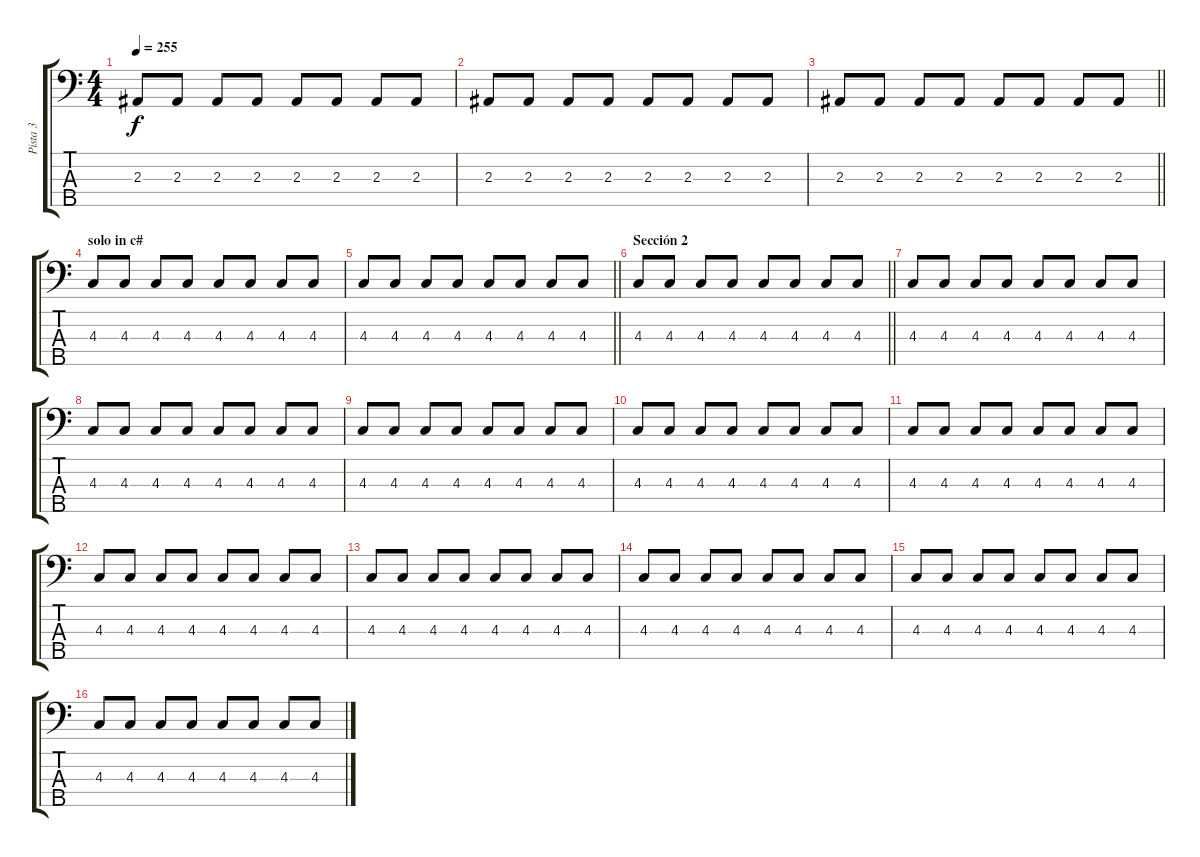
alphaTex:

\track ("Pista 3" "Pista 3") {instrument electricbassfinger}
\staff {score tabs}
\tuning (Gb2 Db2 Ab1 Eb1 Bb0) {hide}
\ts (4 4)
\tempo 255
\clef f4
\ks c
2.3.8{dy f} 2.3.8 2.3.8 2.3.8 2.3.8 2.3.8 2.3.8 2.3.8 |
2.3.8 2.3.8 2.3.8 2.3.8 2.3.8 2.3.8 2.3.8 2.3.8 |
\barLineRight lightlight
2.3.8 2.3.8 2.3.8 2.3.8 2.3.8 2.3.8 2.3.8 2.3.8 |
\section ("" "solo in c#")
4.3.8 4.3.8 4.3.8 4.3.8 4.3.8 4.3.8 4.3.8 4.3.8 |
\barLineRight lightlight
4.3.8 4.3.8 4.3.8 4.3.8 4.3.8 4.3.8 4.3.8 4.3.8 |
\section ("" "Sección 2")
\barLineRight lightlight
4.3.8 4.3.8 4.3.8 4.3.8 4.3.8 4.3.8 4.3.8 4.3.8 |
\section ("" "")
4.3.8 4.3.8 4.3.8 4.3.8 4.3.8 4.3.8 4.3.8 4.3.8 |
4.3.8 4.3.8 4.3.8 4.3.8 4.3.8 4.3.8 4.3.8 4.3.8 |
4.3.8 4.3.8 4.3.8 4.3.8 4.3.8 4.3.8 4.3.8 4.3.8 |
4.3.8 4.3.8 4.3.8 4.3.8 4.3.8 4.3.8 4.3.8 4.3.8 |
4.3.8 4.3.8 4.3.8 4.3.8 4.3.8 4.3.8 4.3.8 4.3.8 |
4.3.8 4.3.8 4.3.8 4.3.8 4.3.8 4.3.8 4.3.8 4.3.8 |
4.3.8 4.3.8 4.3.8 4.3.8 4.3.8 4.3.8 4.3.8 4.3.8 |
4.3.8 4.3.8 4.3.8 4.3.8 4.3.8 4.3.8 4.3.8 4.3.8 |
4.3.8 4.3.8 4.3.8 4.3.8 4.3.8 4.3.8 4.3.8 4.3.8 |
4.3.8 4.3.8 4.3.8 4.3.8 4.3.8 4.3.8 4.3.8 4.3.8
